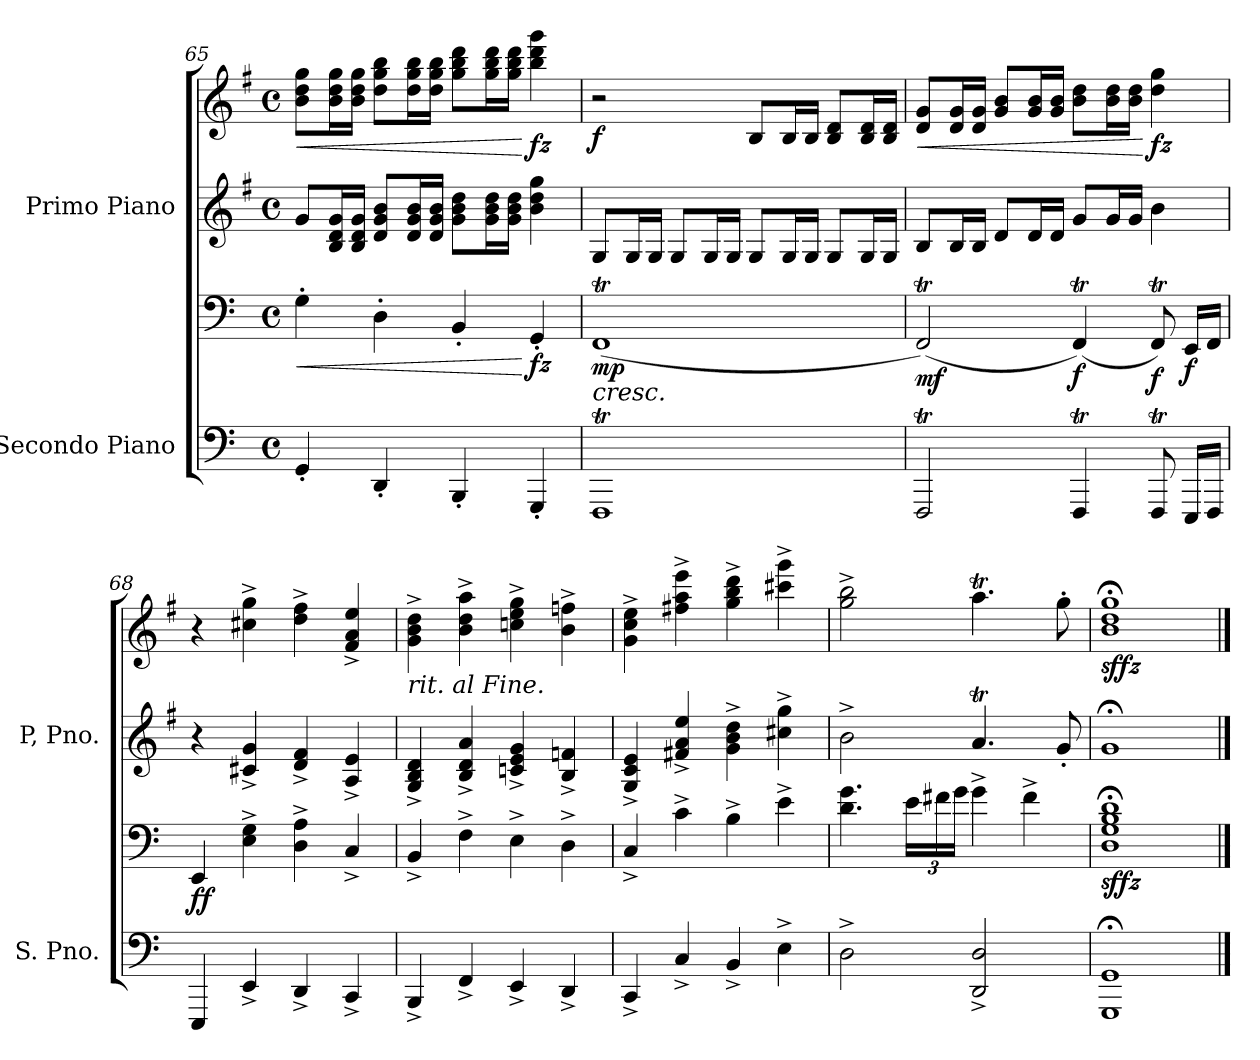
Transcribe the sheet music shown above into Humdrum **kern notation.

**kern	**kern	**dynam	**kern	**kern	**dynam
*part2	*part2	*part2	*part1	*part1	*part1
*staff4	*staff3	*staff3/4	*staff2	*staff1	*staff1/2
*I"Secondo Piano	*	*	*I"Primo Piano	*	*
*I'S. Pno.	*	*	*I'P, Pno.	*	*
*clefF4	*clefF4	*	*clefG2	*clefG2	*
*k[]	*k[]	*	*k[f#]	*k[f#]	*
*M4/4	*M4/4	*	*M4/4	*M4/4	*
*met(c)	*met(c)	*	*met(c)	*met(c)	*
=65	=65	=65	=65	=65	=65
!	!	!LO:HP:b	!	!	!LO:HP:b
4GG'/	4G'\	<	8g/L	8b\ 8dd\ 8gg\L	<
.	.	.	16B/ 16d/ 16g/L	16b\ 16dd\ 16gg\L	.
.	.	.	16B/ 16d/ 16g/JJ	16b\ 16dd\ 16gg\JJ	.
4DD'/	4D'\	.	8d/ 8g/ 8b/L	8dd\ 8gg\ 8bb\L	.
.	.	.	16d/ 16g/ 16b/L	16dd\ 16gg\ 16bb\L	.
.	.	.	16d/ 16g/ 16b/JJ	16dd\ 16gg\ 16bb\JJ	.
4BBB'/	4BB'/	.	8g\ 8b\ 8dd\L	8gg\ 8bb\ 8ddd\L	.
.	.	.	16g\ 16b\ 16dd\L	16gg\ 16bb\ 16ddd\L	.
.	.	.	16g\ 16b\ 16dd\JJ	16gg\ 16bb\ 16ddd\JJ	.
!	!	!LO:DY:n=1:b	!	!	!LO:DY:n=1:b
4GGG'/	4GG'/	[ fz	4b\ 4dd\ 4gg\	4bb\ 4ddd\ 4ggg\	[ fz
!!LO:LB:g=z
=66	=66	=66	=66	=66	=66
!	!LO:TX:b:i:t=cresc.	!	!	!	!
!	!	!LO:DY:b	!	!	!LO:DY:b
1FFFT	(<1FFT	mp	8G/L	2r	f
.	.	.	16G/L	.	.
.	.	.	16G/JJ	.	.
.	.	.	8G/L	.	.
.	.	.	16G/L	.	.
.	.	.	16G/JJ	.	.
.	.	.	8G/L	8B/L	.
.	.	.	16G/L	16B/L	.
.	.	.	16G/JJ	16B/JJ	.
.	.	.	8G/L	8B/ 8d/L	.
.	.	.	16G/L	16B/ 16d/L	.
.	.	.	16G/JJ	16B/ 16d/JJ	.
=67	=67	=67	=67	=67	=67
!	!	!LO:DY:b	!	!	!LO:HP:b
2FFFT/	(<2FFT/)	mf	8B/L	8d/ 8g/L	<
.	.	.	16B/L	16d/ 16g/L	.
.	.	.	16B/JJ	16d/ 16g/JJ	.
.	.	.	8d/L	8g/ 8b/L	.
.	.	.	16d/L	16g/ 16b/L	.
.	.	.	16d/JJ	16g/ 16b/JJ	.
!	!	!LO:DY:b	!	!	!
4FFFT/	(<4FFT/)	f	8g/L	8b\ 8dd\L	.
.	.	.	16g/L	16b\ 16dd\L	.
.	.	.	16g/JJ	16b\ 16dd\JJ	.
!	!	!LO:DY:b	!	!	!LO:DY:n=1:b
8FFFT/	8FFT/)	f	4b\	4dd\ 4gg\	[ fz
!	!	!LO:DY:b	!	!	!
16EEE!/LL	16EE!/LL	f	.	.	.
16FFF!/JJ	16FF!/JJ	.	.	.	.
=68	=68	=68	=68	=68	=68
!	!	!LO:DY:b	!	!	!
4EEE/	4EE/	ff	4r	4r	.
4EE^/	4E\^ 4G\^	.	4c#X/^ 4g/^	4cc#X\^ 4gg\^	.
4DD^/	4D\^ 4A\^	.	4d/^ 4f#/^	4dd\^ 4ff#\^	.
4CC^/	4C^/	.	4A/^ 4e/^	4f#/^ 4a/^ 4ee/^	.
=69	=69	=69	=69	=69	=69
!	!	!	!	!LO:TX:b:i:t=rit. al Fine.	!
4BBB^/	4BB^/	.	4G/^ 4B/^ 4d/^	4g\^ 4b\^ 4dd\^	.
4FF^/	4F^\	.	4B/^ 4d/^ 4a/^	4b\^ 4dd\^ 4aa\^	.
4EE^/	4E^\	.	4cn/^ 4e/^ 4g/^	4ccn\^ 4ee\^ 4gg\^	.
4DD^/	4D^\	.	4B/^ 4fn/^	4b\^ 4ffn\^	.
!!LO:LB:g=z
=70	=70	=70	=70	=70	=70
*	*	*	*	*MM132	*
4CC^/	4C^/	.	4G/^ 4c/^ 4e/^	4g\^ 4cc\^ 4ee\^	.
4C^/	4c^\	.	4f#X/^ 4a/^ 4ee/^	4ff#X\^ 4aa\^ 4eee\^	.
4BB^/	4B^\	.	4g\^ 4b\^ 4dd\^	4gg\^ 4bb\^ 4ddd\^	.
4E^\	4e^\	.	4cc#X\^ 4gg\^	4ccc#X\^ 4ggg\^	.
=71	=71	=71	=71	=71	=71
*	*	*	*	*MM122	*
2D^\	4.d\ 4.g\	.	2b^\	2gg\^ 2bb\^	.
*	*Xbrackettup	*	*	*	*
.	24e\LL	.	.	.	.
.	24f#X\	.	.	.	.
.	24g\JJ	.	.	.	.
2DD/^ 2D/^	4g^\	.	4.aT/	4.aaT\	.
.	4f#^\	.	.	.	.
*	*	*	*	*MM80	*
.	.	.	8g'/	8gg'\	.
=72	=72	=72	=72	=72	=72
!	!	!LO:DY:b	!	!	!LO:DY:b
1GGG;< 1GG;<	1D;< 1G;< 1B;< 1d;<	sffz	1g;<	1b;< 1dd;< 1gg;<	sffz
==	==	==	==	==	==
*-	*-	*-	*-	*-	*-
